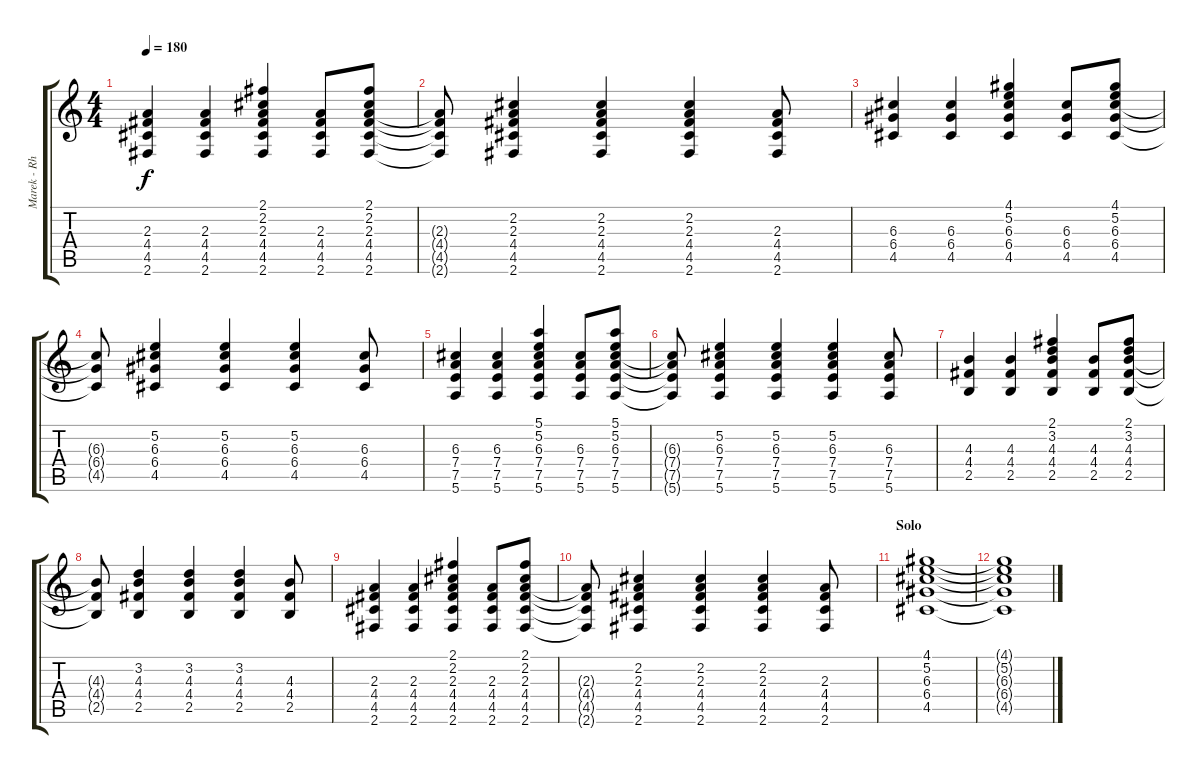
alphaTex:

\track ("Marek - Rhythm Guitar 1" "Marek - Rh") {instrument distortionguitar}
\staff {score tabs}
\tuning (E4 B3 G3 D3 A2 E2) {hide}
\ts (4 4)
\tempo 180
\clef g2
\ks c
(2.3 4.4 4.5 2.6).4{dy f} (2.3 4.4 4.5 2.6).4 (2.1 2.2 2.3 4.4 4.5 2.6).4 (2.3 4.4 4.5 2.6).8 (2.1 2.2 2.3 4.4 4.5 2.6).8 |
(2.3{t} 4.4{t} 4.5{t} 2.6{t}).8 (2.2 2.3 4.4 4.5 2.6).4 (2.2 2.3 4.4 4.5 2.6).4 (2.2 2.3 4.4 4.5 2.6).4 (2.3 4.4 4.5 2.6).8 |
(6.3 6.4 4.5).4 (6.3 6.4 4.5).4 (4.1 5.2 6.3 6.4 4.5).4 (6.3 6.4 4.5).8 (4.1 5.2 6.3 6.4 4.5).8 |
(6.3{t} 6.4{t} 4.5{t}).8 (5.2 6.3 6.4 4.5).4 (5.2 6.3 6.4 4.5).4 (5.2 6.3 6.4 4.5).4 (6.3 6.4 4.5).8 |
(6.3 7.4 7.5 5.6).4 (6.3 7.4 7.5 5.6).4 (5.1 5.2 6.3 7.4 7.5 5.6).4 (6.3 7.4 7.5 5.6).8 (5.1 5.2 6.3 7.4 7.5 5.6).8 |
(6.3{t} 7.4{t} 7.5{t} 5.6{t}).8 (5.2 6.3 7.4 7.5 5.6).4 (5.2 6.3 7.4 7.5 5.6).4 (5.2 6.3 7.4 7.5 5.6).4 (6.3 7.4 7.5 5.6).8 |
(4.3 4.4 2.5).4 (4.3 4.4 2.5).4 (2.1 3.2 4.3 4.4 2.5).4 (4.3 4.4 2.5).8 (2.1 3.2 4.3 4.4 2.5).8 |
(4.3{t} 4.4{t} 2.5{t}).8 (3.2 4.3 4.4 2.5).4 (3.2 4.3 4.4 2.5).4 (3.2 4.3 4.4 2.5).4 (4.3 4.4 2.5).8 |
(2.3 4.4 4.5 2.6).4 (2.3 4.4 4.5 2.6).4 (2.1 2.2 2.3 4.4 4.5 2.6).4 (2.3 4.4 4.5 2.6).8 (2.1 2.2 2.3 4.4 4.5 2.6).8 |
(2.3{t} 4.4{t} 4.5{t} 2.6{t}).8 (2.2 2.3 4.4 4.5 2.6).4 (2.2 2.3 4.4 4.5 2.6).4 (2.2 2.3 4.4 4.5 2.6).4 (2.3 4.4 4.5 2.6).8 |
\section ("" "Solo")
(4.1 5.2 6.3 6.4 4.5).1 |
(4.1{t} 5.2{t} 6.3{t} 6.4{t} 4.5{t}).1
